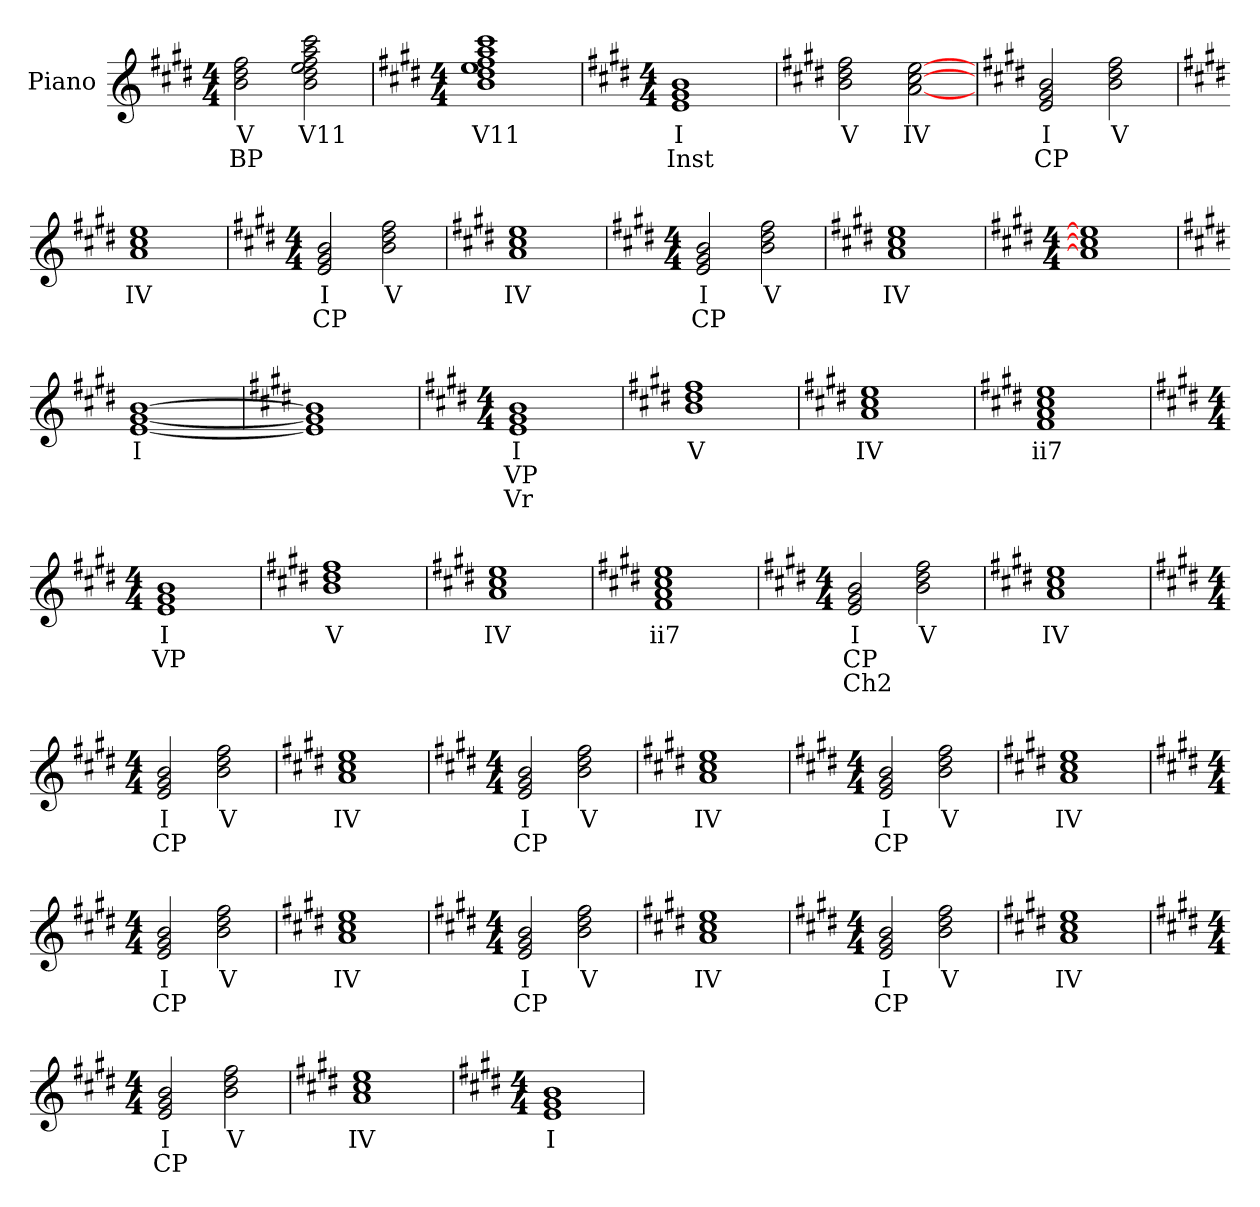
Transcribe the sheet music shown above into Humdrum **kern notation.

**kern	**text	**text	**text
*part1	*part1	*part1	*part1
*staff1	*staff1	*staff1	*staff1
*I"Piano	*	*	*
*I'Pno	*	*	*
*k[f#c#g#d#]	*	*	*
*E:	*	*	*
*M4/4	*	*	*
=	=	=	=
2b 2dd# 2ff#	V	BP	.
2b 2dd# 2ff# 2aa 2ccc# 2ee	V11	.	.
=	=	=	=
*k[f#c#g#d#]	*	*	*
*E:	*	*	*
*M4/4	*	*	*
1b 1dd# 1ff# 1aa 1ccc# 1ee	V11	.	.
=	=	=	=
*k[f#c#g#d#]	*	*	*
*E:	*	*	*
*M4/4	*	*	*
1e 1g# 1b	I	Inst	.
=	=	=	=
*k[f#c#g#d#]	*	*	*
*E:	*	*	*
2b 2dd# 2ff#	V	.	.
[2a [2cc# [2ee	IV	.	.
=	=	=	=
*k[f#c#g#d#]	*	*	*
*E:	*	*	*
2e 2g# 2b	I	CP	.
2b 2dd# 2ff#	V	.	.
=	=	=	=
*k[f#c#g#d#]	*	*	*
*E:	*	*	*
1a 1cc# 1ee	IV	.	.
=	=	=	=
*k[f#c#g#d#]	*	*	*
*E:	*	*	*
*M4/4	*	*	*
2e 2g# 2b	I	CP	.
2b 2dd# 2ff#	V	.	.
=	=	=	=
*k[f#c#g#d#]	*	*	*
*E:	*	*	*
1a 1cc# 1ee	IV	.	.
=	=	=	=
*k[f#c#g#d#]	*	*	*
*E:	*	*	*
*M4/4	*	*	*
2e 2g# 2b	I	CP	.
2b 2dd# 2ff#	V	.	.
=	=	=	=
*k[f#c#g#d#]	*	*	*
*E:	*	*	*
1a 1cc# 1ee	IV	.	.
=	=	=	=
*k[f#c#g#d#]	*	*	*
*E:	*	*	*
*M4/4	*	*	*
1a] 1cc#] 1ee]	.	.	.
=	=	=	=
*k[f#c#g#d#]	*	*	*
*E:	*	*	*
[1e [1g# [1b	I	.	.
=	=	=	=
*k[f#c#g#d#]	*	*	*
*E:	*	*	*
1e] 1g#] 1b]	.	.	.
=	=	=	=
*k[f#c#g#d#]	*	*	*
*E:	*	*	*
*M4/4	*	*	*
1e 1g# 1b	I	VP	Vr
=	=	=	=
*k[f#c#g#d#]	*	*	*
*E:	*	*	*
1b 1dd# 1ff#	V	.	.
=	=	=	=
*k[f#c#g#d#]	*	*	*
*E:	*	*	*
1a 1cc# 1ee	IV	.	.
=	=	=	=
*k[f#c#g#d#]	*	*	*
*E:	*	*	*
1f# 1a 1cc# 1ee	ii7	.	.
=	=	=	=
*k[f#c#g#d#]	*	*	*
*E:	*	*	*
*M4/4	*	*	*
1e 1g# 1b	I	VP	.
=	=	=	=
*k[f#c#g#d#]	*	*	*
*E:	*	*	*
1b 1dd# 1ff#	V	.	.
=	=	=	=
*k[f#c#g#d#]	*	*	*
*E:	*	*	*
1a 1cc# 1ee	IV	.	.
=	=	=	=
*k[f#c#g#d#]	*	*	*
*E:	*	*	*
1f# 1a 1cc# 1ee	ii7	.	.
=	=	=	=
*k[f#c#g#d#]	*	*	*
*E:	*	*	*
*M4/4	*	*	*
2e 2g# 2b	I	CP	Ch2
2b 2dd# 2ff#	V	.	.
=	=	=	=
*k[f#c#g#d#]	*	*	*
*E:	*	*	*
1a 1cc# 1ee	IV	.	.
=	=	=	=
*k[f#c#g#d#]	*	*	*
*E:	*	*	*
*M4/4	*	*	*
2e 2g# 2b	I	CP	.
2b 2dd# 2ff#	V	.	.
=	=	=	=
*k[f#c#g#d#]	*	*	*
*E:	*	*	*
1a 1cc# 1ee	IV	.	.
=	=	=	=
*k[f#c#g#d#]	*	*	*
*E:	*	*	*
*M4/4	*	*	*
2e 2g# 2b	I	CP	.
2b 2dd# 2ff#	V	.	.
=	=	=	=
*k[f#c#g#d#]	*	*	*
*E:	*	*	*
1a 1cc# 1ee	IV	.	.
=	=	=	=
*k[f#c#g#d#]	*	*	*
*E:	*	*	*
*M4/4	*	*	*
2e 2g# 2b	I	CP	.
2b 2dd# 2ff#	V	.	.
=	=	=	=
*k[f#c#g#d#]	*	*	*
*E:	*	*	*
1a 1cc# 1ee	IV	.	.
=	=	=	=
*k[f#c#g#d#]	*	*	*
*E:	*	*	*
*M4/4	*	*	*
2e 2g# 2b	I	CP	.
2b 2dd# 2ff#	V	.	.
=	=	=	=
*k[f#c#g#d#]	*	*	*
*E:	*	*	*
1a 1cc# 1ee	IV	.	.
=	=	=	=
*k[f#c#g#d#]	*	*	*
*E:	*	*	*
*M4/4	*	*	*
2e 2g# 2b	I	CP	.
2b 2dd# 2ff#	V	.	.
=	=	=	=
*k[f#c#g#d#]	*	*	*
*E:	*	*	*
1a 1cc# 1ee	IV	.	.
=	=	=	=
*k[f#c#g#d#]	*	*	*
*E:	*	*	*
*M4/4	*	*	*
2e 2g# 2b	I	CP	.
2b 2dd# 2ff#	V	.	.
=	=	=	=
*k[f#c#g#d#]	*	*	*
*E:	*	*	*
1a 1cc# 1ee	IV	.	.
=	=	=	=
*k[f#c#g#d#]	*	*	*
*E:	*	*	*
*M4/4	*	*	*
2e 2g# 2b	I	CP	.
2b 2dd# 2ff#	V	.	.
=	=	=	=
*k[f#c#g#d#]	*	*	*
*E:	*	*	*
1a 1cc# 1ee	IV	.	.
=	=	=	=
*k[f#c#g#d#]	*	*	*
*E:	*	*	*
*M4/4	*	*	*
1e 1g# 1b	I	.	.
=	=	=	=
*-	*-	*-	*-
